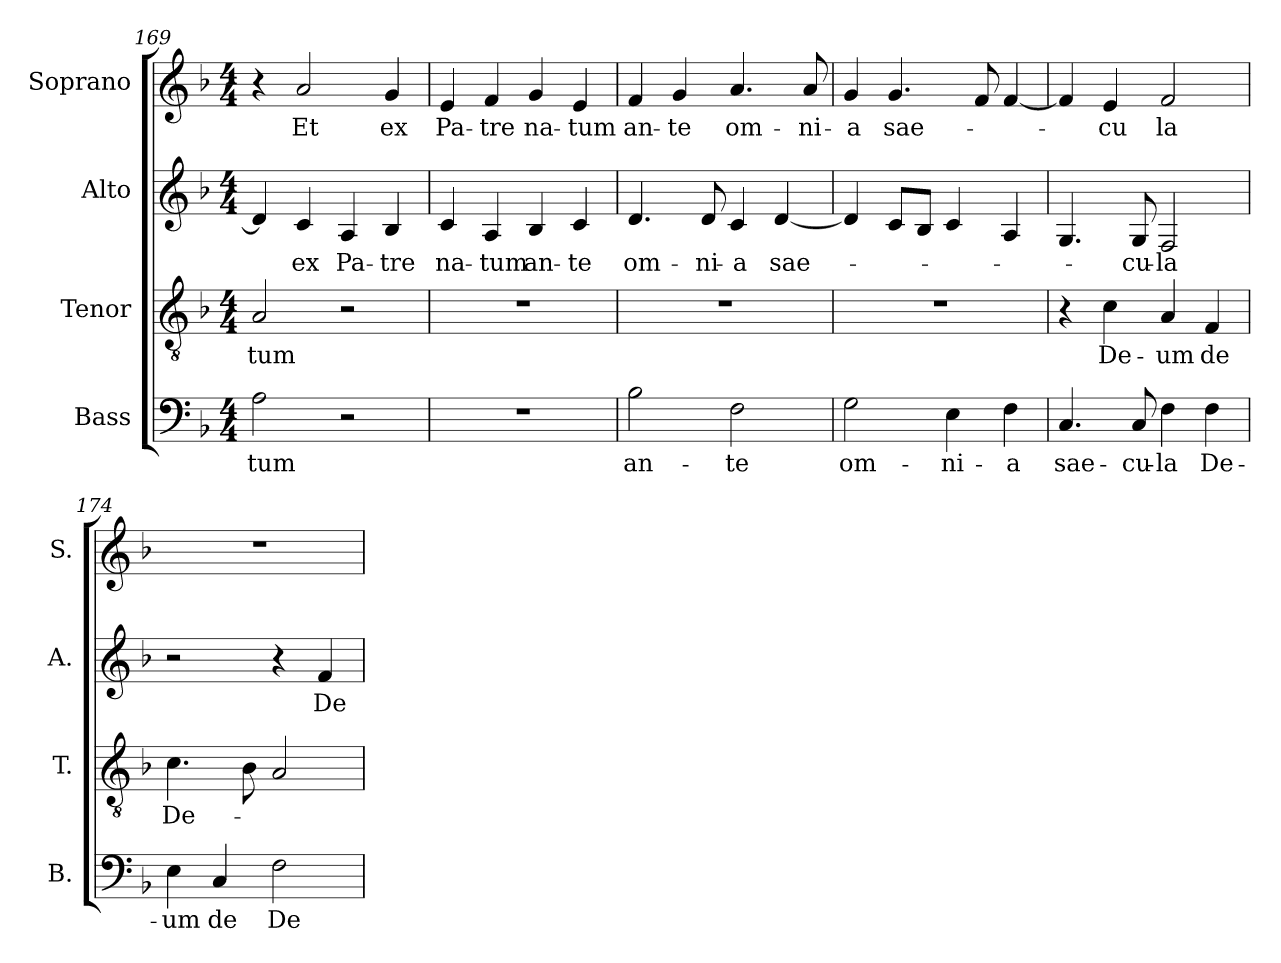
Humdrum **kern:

**kern	**text	**kern	**text	**kern	**text	**kern	**text
*part4	*part4	*part3	*part3	*part2	*part2	*part1	*part1
*staff4	*staff4	*staff3	*staff3	*staff2	*staff2	*staff1	*staff1
*I"Bass	*	*I"Tenor	*	*I"Alto	*	*I"Soprano	*
*I'B.	*	*I'T.	*	*I'A.	*	*I'S.	*
!!LO:PB:g=z
*clefF4	*	*clefGv2	*	*clefG2	*	*clefG2	*
*	*	*ITrd7c12	*	*	*	*	*
*k[b-]	*	*k[b-]	*	*k[b-]	*	*k[b-]	*
*F:	*	*F:	*	*F:	*	*F:	*
*M4/4	*	*M4/4	*	*M4/4	*	*M4/4	*
=169	=169	=169	=169	=169	=169	=169	=169
!	!LO:LY:b:color=#000000	!	!	!	!	!	!
!	!	!	!LO:LY:b:color=#000000	!	!	!	!
2Ai\	-tum	2AAi/	-tum	4di/]	.	4r	.
!	!	!	!	!	!LO:LY:b:color=#000000	!	!
!	!	!	!	!	!	!	!LO:LY:b:color=#000000
.	.	.	.	4ci/	ex	2ai/	Et
!	!	!	!	!	!LO:LY:b:color=#000000	!	!
2r	.	2r	.	4Ai/	Pa-	.	.
!	!	!	!	!	!LO:LY:b:color=#000000	!	!
!	!	!	!	!	!	!	!LO:LY:b:color=#000000
.	.	.	.	4B-i/	-tre	4gi/	ex
=170	=170	=170	=170	=170	=170	=170	=170
!	!	!	!	!	!LO:LY:b:color=#000000	!	!
!	!	!	!	!	!	!	!LO:LY:b:color=#000000
1r	.	1r	.	4ci/	na-	4ei/	Pa-
!	!	!	!	!	!LO:LY:b:color=#000000	!	!
!	!	!	!	!	!	!	!LO:LY:b:color=#000000
.	.	.	.	4Ai/	-tum	4fi/	-tre
!	!	!	!	!	!LO:LY:b:color=#000000	!	!
!	!	!	!	!	!	!	!LO:LY:b:color=#000000
.	.	.	.	4B-i/	an-	4gi/	na-
!	!	!	!	!	!LO:LY:b:color=#000000	!	!
!	!	!	!	!	!	!	!LO:LY:b:color=#000000
.	.	.	.	4ci/	-te	4ei/	-tum
=171	=171	=171	=171	=171	=171	=171	=171
!	!LO:LY:b:color=#000000	!	!	!	!	!	!
!	!	!	!	!	!LO:LY:b:color=#000000	!	!
!	!	!	!	!	!	!	!LO:LY:b:color=#000000
2B-i\	an-	1r	.	4.di/	om-	4fi/	an-
!	!	!	!	!	!	!	!LO:LY:b:color=#000000
.	.	.	.	.	.	4gi/	-te
!	!	!	!	!	!LO:LY:b:color=#000000	!	!
.	.	.	.	8di/	-ni-	.	.
!	!LO:LY:b:color=#000000	!	!	!	!	!	!
!	!	!	!	!	!LO:LY:b:color=#000000	!	!
!	!	!	!	!	!	!	!LO:LY:b:color=#000000
2Fi\	-te	.	.	4ci/	-a	4.ai/	om-
!	!	!	!	!	!LO:LY:b:color=#000000	!	!
.	.	.	.	[4di/	sae-	.	.
!	!	!	!	!	!	!	!LO:LY:b:color=#000000
.	.	.	.	.	.	8ai/	-ni-
=172	=172	=172	=172	=172	=172	=172	=172
!	!LO:LY:b:color=#000000	!	!	!	!	!	!
!	!	!	!	!	!	!	!LO:LY:b:color=#000000
2Gi\	om-	1r	.	4di/]	.	4gi/	-a
!	!	!	!	!	!	!	!LO:LY:b:color=#000000
.	.	.	.	8ci/L	.	4.gi/	sae-
.	.	.	.	8B-i/J	.	.	.
!	!LO:LY:b:color=#000000	!	!	!	!	!	!
4Ei\	-ni-	.	.	4ci/	.	.	.
.	.	.	.	.	.	8fi/	.
!	!LO:LY:b:color=#000000	!	!	!	!	!	!
4Fi\	-a	.	.	4Ai/	.	[4fi/	.
=173	=173	=173	=173	=173	=173	=173	=173
!	!LO:LY:b:color=#000000	!	!	!	!	!	!
4.Ci/	sae-	4r	.	4.Gi/	.	4fi/]	.
!	!	!	!LO:LY:b:color=#000000	!	!	!	!
!	!	!	!	!	!	!	!LO:LY:b:color=#000000
.	.	4Ci\	De-	.	.	4ei/	-cu
!	!LO:LY:b:color=#000000	!	!	!	!	!	!
!	!	!	!	!	!LO:LY:b:color=#000000	!	!
8Ci/	-cu-	.	.	8Gi/	-cu-	.	.
!	!LO:LY:b:color=#000000	!	!	!	!	!	!
!	!	!	!LO:LY:b:color=#000000	!	!	!	!
!	!	!	!	!	!LO:LY:b:color=#000000	!	!
!	!	!	!	!	!	!	!LO:LY:b:color=#000000
4Fi\	-la	4AAi/	-um	2Fi/	-la	2fi/	la
!	!LO:LY:b:color=#000000	!	!	!	!	!	!
!	!	!	!LO:LY:b:color=#000000	!	!	!	!
4Fi\	De-	4FFi/	de	.	.	.	.
=174	=174	=174	=174	=174	=174	=174	=174
!	!LO:LY:b:color=#000000	!	!	!	!	!	!
!	!	!	!LO:LY:b:color=#000000	!	!	!	!
4Ei\	-um	4.Ci\	De-	2r	.	1r	.
!	!LO:LY:b:color=#000000	!	!	!	!	!	!
4Ci/	de	.	.	.	.	.	.
.	.	8BB-i\	.	.	.	.	.
!	!LO:LY:b:color=#000000	!	!	!	!	!	!
2Fi\	De-	2AAi/	.	4r	.	.	.
!	!	!	!	!	!LO:LY:b:color=#000000	!	!
.	.	.	.	4fi/	De-	.	.
=	=	=	=	=	=	=	=
*-	*-	*-	*-	*-	*-	*-	*-
